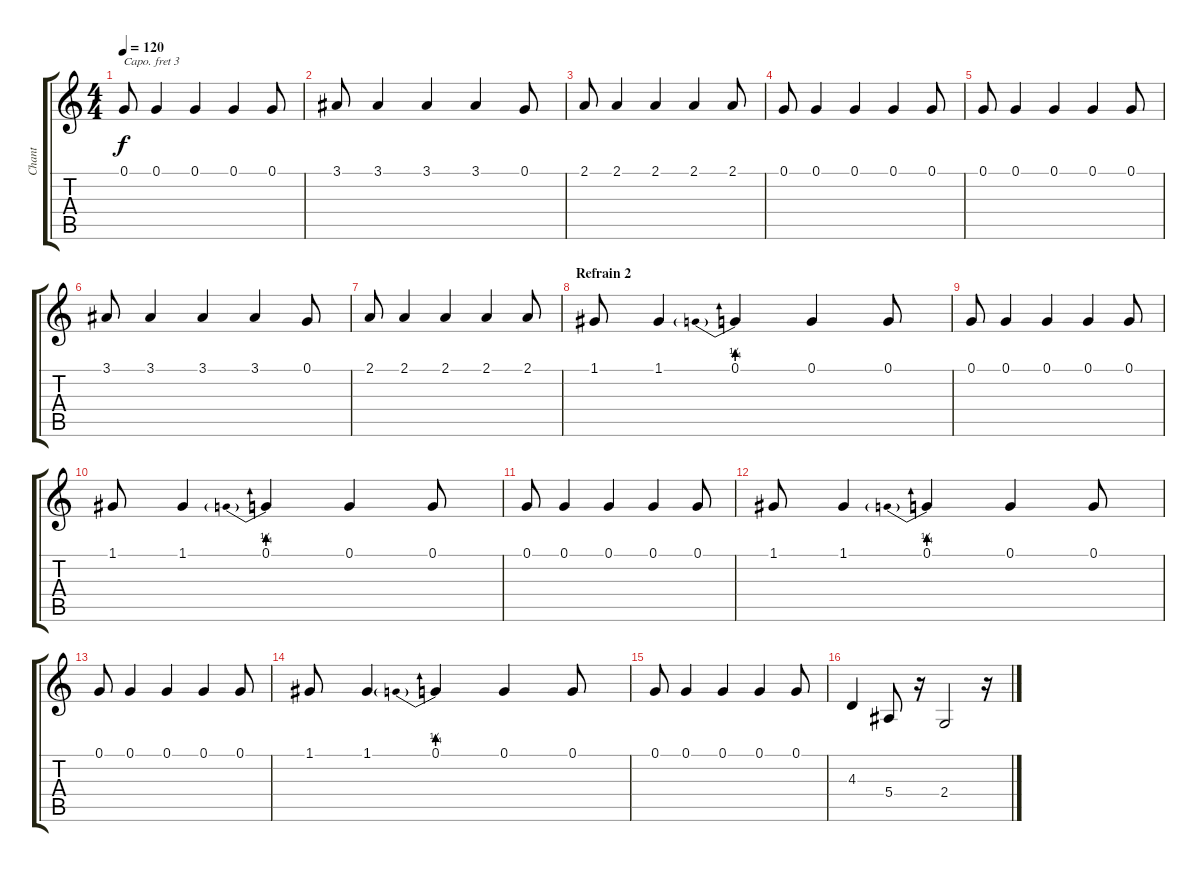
\track ("Chant" "Chant") {instrument choiraahs}
\staff {score tabs}
\capo 3
\tuning (E4 B3 G3 D3 A2 E2) {hide}
\ts (4 4)
\tempo 120
\clef g2
\ks c
0.1.8{dy f} 0.1.4 0.1.4 0.1.4 0.1.8 |
3.1.8 3.1.4 3.1.4 3.1.4 0.1.8 |
2.1.8 2.1.4 2.1.4 2.1.4 2.1.8 |
0.1.8 0.1.4 0.1.4 0.1.4 0.1.8 |
0.1.8 0.1.4 0.1.4 0.1.4 0.1.8 |
3.1.8 3.1.4 3.1.4 3.1.4 0.1.8 |
2.1.8 2.1.4 2.1.4 2.1.4 2.1.8 |
\section ("" "Refrain 2")
1.1.8 1.1.4 0.1{be (prebend 0 1 60 1)}.4 0.1.4 0.1.8 |
0.1.8 0.1.4 0.1.4 0.1.4 0.1.8 |
1.1.8 1.1.4 0.1{be (prebend 0 1 60 1)}.4 0.1.4 0.1.8 |
0.1.8 0.1.4 0.1.4 0.1.4 0.1.8 |
1.1.8 1.1.4 0.1{be (prebend 0 1 60 1)}.4 0.1.4 0.1.8 |
0.1.8 0.1.4 0.1.4 0.1.4 0.1.8 |
1.1.8 1.1.4 0.1{be (prebend 0 1 60 1)}.4 0.1.4 0.1.8 |
0.1.8 0.1.4 0.1.4 0.1.4 0.1.8 |
4.3.4 5.4.8 r.16 2.4.2 r.16
